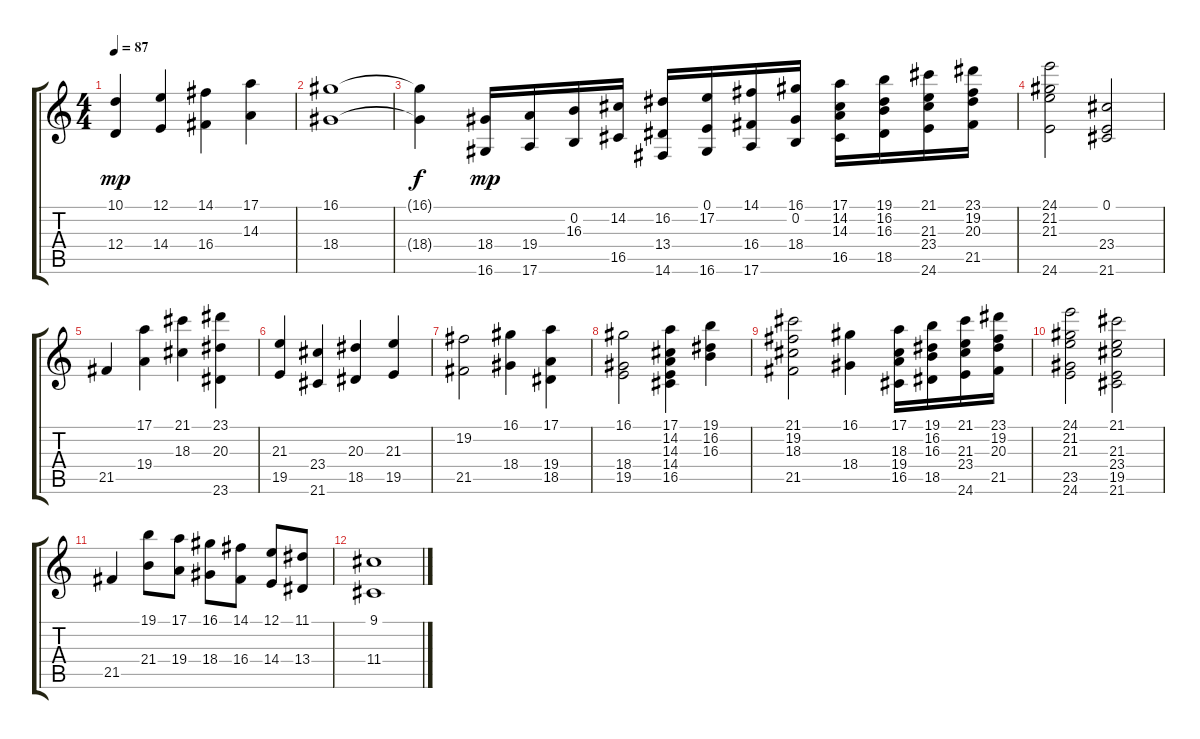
\track "" {instrument stringensemble2}
\staff {score tabs}
\tuning (E4 B3 G3 D3 A2 E2) {hide}
\ts (4 4)
\tempo 87
\clef g2
\ks c
(10.1 12.4).4{dy mp} (12.1 14.4).4 (14.1 16.4).4 (17.1 14.3).4 |
(16.1 18.4).1 |
(16.1{t} 18.4{t}).4{dy f} (18.4 16.6).16{dy mp} (19.4 17.6).16 (0.2 16.3).16 (14.2 16.5).16 (16.2 13.4 14.6).16 (0.1 17.2 16.6).16 (14.1 16.4 17.6).16 (16.1 0.2 18.4).16 (17.1 14.2 14.3 16.5).16 (19.1 16.2 16.3 18.5).16 (21.1 21.3 23.4 24.6).16 (23.1 19.2 20.3 21.5).16 |
(24.1 21.2 21.3 24.6).2 (0.1 23.4 21.6).2 |
21.5.4 (17.1 19.4).4 (21.1 18.3).4 (23.1 20.3 23.6).4 |
(21.3 19.5).4 (23.4 21.6).4 (20.3 18.5).4 (21.3 19.5).4 |
(19.2 21.5).2 (16.1 18.4).4 (17.1 19.4 18.5).4 |
(16.1 18.4 19.5).2 (17.1 14.2 14.3 14.4 16.5).4 (19.1 16.2 16.3).4 |
(21.1 19.2 18.3 21.5).2 (16.1 18.4).4 (17.1 18.3 19.4 16.5).16 (19.1 16.2 16.3 18.5).16 (21.1 21.3 23.4 24.6).16 (23.1 19.2 20.3 21.5).16 |
(24.1 21.2 21.3 23.5 24.6).2 (21.1 21.3 23.4 19.5 21.6).2 |
21.5.4 (19.1 21.4).8 (17.1 19.4).8 (16.1 18.4).8 (14.1 16.4).8 (12.1 14.4).8 (11.1 13.4).8 |
(9.1 11.4).1
